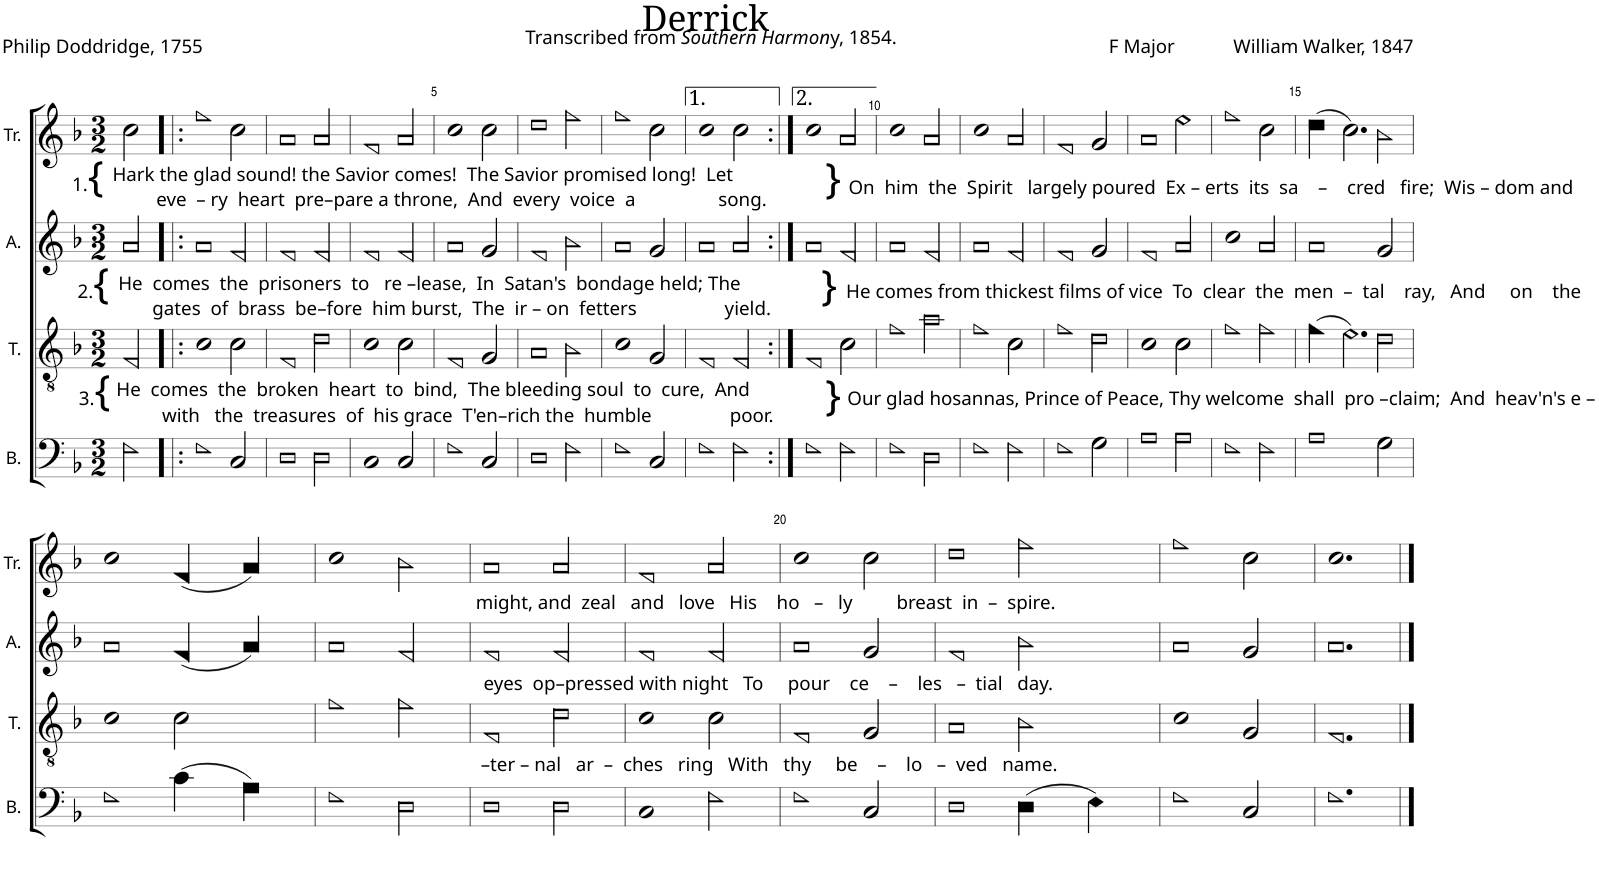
**kern	**kern	**kern	**kern
*part4	*part3	*part2	*part1
*staff4	*staff3	*staff2	*staff1
*I"B.	*I"T.	*I"A.	*I"Tr.
*I'B.	*I'T.	*I'A.	*I'Tr.
*clefF4	*clefGv2	*clefG2	*clefG2
*k[b-]	*k[b-]	*k[b-]	*k[b-]
*M3/2	*M3/2	*M3/2	*M3/2
=1	=1	=1	=1
!	!	!	!LO:TX:b:t=Hark the glad sound! the Savior comes!  The Savior promised long!  Let
!	!	!	!LO:TX:b:t=eve  – ry  heart  pre–pare a throne,  And  every  voice  a                 song.
!	!	!	!LO:TX:b:t=1.
!	!	!	!LO:TX:b:t={
!	!	!LO:TX:b:t=He  comes  the  prisoners  to   re –lease,  In  Satan's  bondage held; The	!
!	!	!LO:TX:b:t=gates  of  brass  be–fore  him burst,  The  ir – on  fetters                  yield.	!
!	!	!LO:TX:b:t=2.	!
!	!	!LO:TX:b:t={	!
!	!LO:TX:b:t=He  comes  the  broken  heart  to  bind,  The bleeding soul  to  cure,  And	!	!
!	!LO:TX:b:t=with   the  treasures  of  his grace  T'en–rich the  humble                poor.	!	!
!	!LO:TX:b:t=3.	!	!
!	!LO:TX:b:t={	!	!
2F!\	2F!/	2a!/	2cc!\
=2!|:	=2!|:	=2!|:	=2!|:
1F!	1c!	1a!	1ff!
2C!/	2c!\	2f!/	2cc!\
=3	=3	=3	=3
1D!	1F!	1f!	1a!
2D!\	2d!\	2f!/	2a!/
=4	=4	=4	=4
1C!	1c!	1f!	1f!
2C!/	2c!\	2f!/	2a!/
=5	=5	=5	=5
1F!	1F!	1a!	1cc!
2C!/	2G!/	2g!/	2cc!\
=6	=6	=6	=6
1D!	1A!	1f!	1dd!
2F!\	2B-!\	2b-!\	2ff!\
=7	=7	=7	=7
1F!	1c!	1a!	1ff!
2C!/	2G!/	2g!/	2cc!\
=8	=8	=8	=8
1F!	1F!	1a!	1cc!
2F!\	2F!/	2a!/	2cc!\
=9:|!	=9:|!	=9:|!	=9:|!
!	!	!	!LO:TX:b:t=}
!	!	!LO:TX:b:t=He comes from thickest films of vice  To  clear  the  men  –  tal    ray,   And     on    the	!
!	!	!LO:TX:b:t=}	!
!	!LO:TX:b:t=}	!	!
1F!	1F!	1a!	1cc!
!	!	!	!LO:TX:b:t=On  him  the  Spirit   largely poured  Ex – erts  its  sa    –    cred   fire;  Wis – dom and
!	!LO:TX:b:t=Our glad hosannas, Prince of Peace, Thy welcome  shall  pro –claim;  And  heav'n's e –	!	!
2F!\	2c!\	2f!/	2a!/
=10	=10	=10	=10
1F!	1f!	1a!	1cc!
2D!\	2a!\	2f!/	2a!/
=11	=11	=11	=11
1F!	1f!	1a!	1cc!
2F!\	2c!\	2f!/	2a!/
=12	=12	=12	=12
1F!	1f!	1f!	1f!
2G!\	2d!\	2g!/	2g!/
=13	=13	=13	=13
1A!	1c!	1f!	1a!
2A!\	2c!\	2a!/	2ee!\
=14	=14	=14	=14
1F!	1f!	1cc!	1ff!
2F!\	2f!\	2a!/	2cc!\
=15	=15	=15	=15
1A!	(4f!\	1a!	(4dd!\
.	2.e!\)	.	2.cc!\)
2G!\	2d!\	2g!/	2b-!\
!!LO:LB:g=z
=16	=16	=16	=16
1F!	1c!	1a!	1cc!
(4c!\	2c!\	(4f!/	(4f!/
4A!\)	.	4a!/)	4a!/)
=17	=17	=17	=17
1F!	1f!	1a!	1cc!
2D!\	2f!\	2f!/	2b-!\
=18	=18	=18	=18
!	!	!	!LO:TX:b:t=might, and  zeal   and   love   His    ho   –   ly         breast  in  –  spire.
!	!	!LO:TX:b:t=eyes  op–pressed with night   To     pour    ce    –    les   –  tial   day.	!
!	!LO:TX:b:t=–ter – nal   ar  –  ches   ring   With   thy     be    –    lo   –  ved   name.	!	!
1D!	1F!	1f!	1a!
2D!\	2d!\	2f!/	2a!/
=19	=19	=19	=19
1C!	1c!	1f!	1f!
2F!\	2c!\	2f!/	2a!/
=20	=20	=20	=20
1F!	1F!	1a!	1cc!
2C!/	2G!/	2g!/	2cc!\
=21	=21	=21	=21
1D!	1A!	1f!	1dd!
(4D!\	2B-!\	2b-!\	2ff!\
4E!\)	.	.	.
=22	=22	=22	=22
1F!	1c!	1a!	1ff!
2C!/	2G!/	2g!/	2cc!\
=23	=23	=23	=23
1.F!	1.F!	1.a!	1.cc!
==	==	==	==
*-	*-	*-	*-
